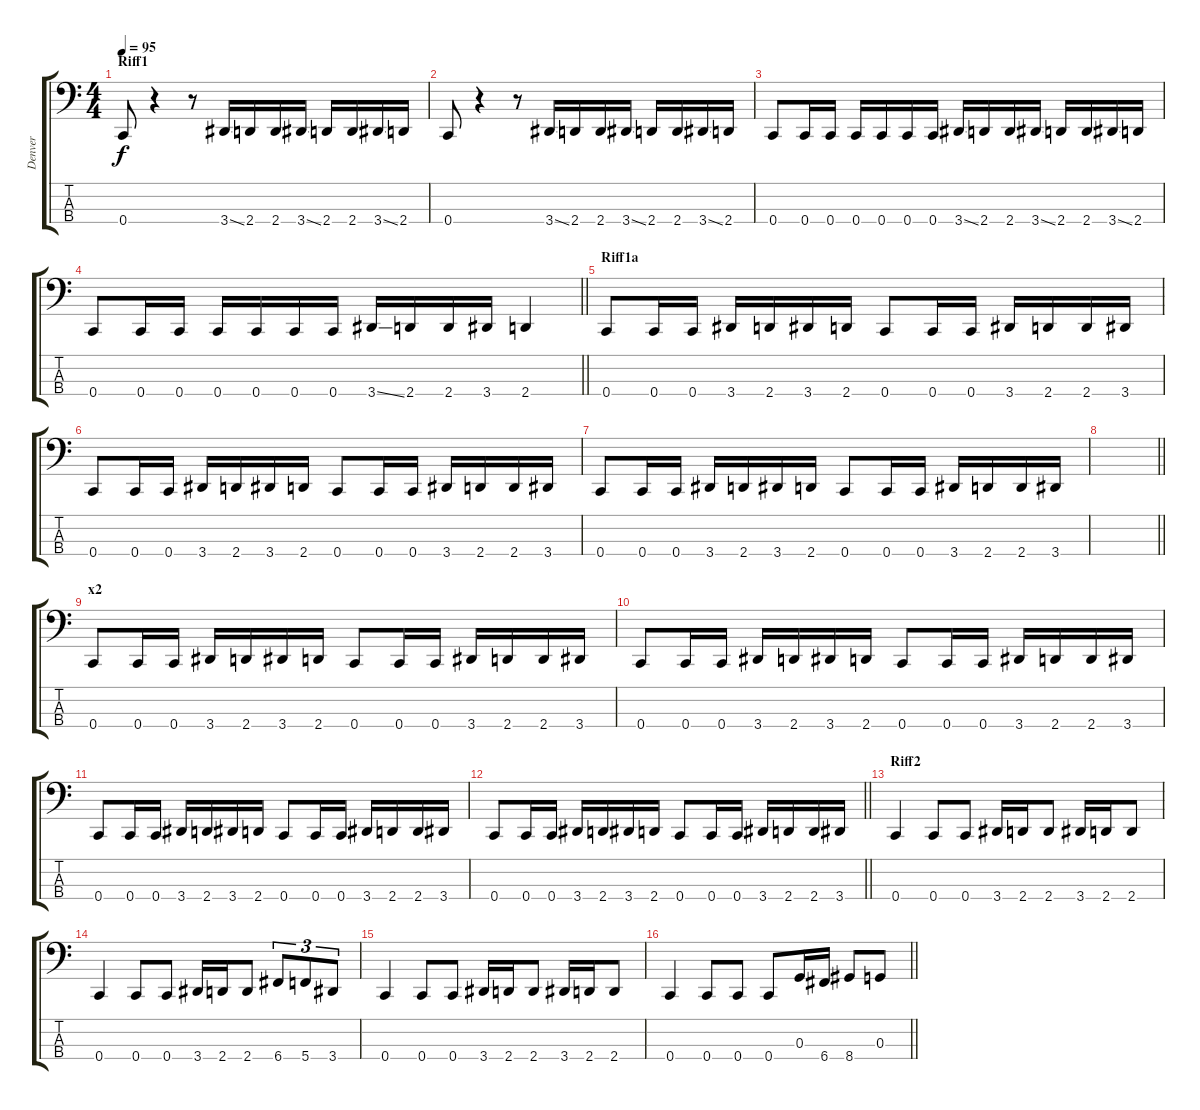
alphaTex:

\track ("Denver" "Denver") {instrument electricbasspick}
\staff {score tabs}
\tuning (F2 C2 G1 C1) {hide}
\ts (4 4)
\section ("" "Riff1")
\tempo 95
\clef f4
\ks c
0.4.8{dy f instrument electricbasspick} r.4 r.8 3.4{ss}.16 2.4.16 2.4.16 3.4{ss}.16 2.4.16 2.4.16 3.4{ss}.16 2.4.16 |
0.4.8 r.4 r.8 3.4{ss}.16 2.4.16 2.4.16 3.4{ss}.16 2.4.16 2.4.16 3.4{ss}.16 2.4.16 |
0.4.8 0.4.16 0.4.16 0.4.16 0.4.16 0.4.16 0.4.16 3.4{ss}.16 2.4.16 2.4.16 3.4{ss}.16 2.4.16 2.4.16 3.4{ss}.16 2.4.16 |
\barLineRight lightlight
0.4.8 0.4.16 0.4.16 0.4.16 0.4.16 0.4.16 0.4.16 3.4{ss}.16 2.4.16 2.4.16 3.4.16 2.4.4 |
\section ("" "Riff1a")
0.4.8 0.4.16 0.4.16 3.4.16 2.4.16 3.4.16 2.4.16 0.4.8 0.4.16 0.4.16 3.4.16 2.4.16 2.4.16 3.4.16 |
0.4.8 0.4.16 0.4.16 3.4.16 2.4.16 3.4.16 2.4.16 0.4.8 0.4.16 0.4.16 3.4.16 2.4.16 2.4.16 3.4.16 |
0.4.8 0.4.16 0.4.16 3.4.16 2.4.16 3.4.16 2.4.16 0.4.8 0.4.16 0.4.16 3.4.16 2.4.16 2.4.16 3.4.16 |
\barLineRight lightlight
|
\section ("" "x2")
0.4.8 0.4.16 0.4.16 3.4.16 2.4.16 3.4.16 2.4.16 0.4.8 0.4.16 0.4.16 3.4.16 2.4.16 2.4.16 3.4.16 |
0.4.8 0.4.16 0.4.16 3.4.16 2.4.16 3.4.16 2.4.16 0.4.8 0.4.16 0.4.16 3.4.16 2.4.16 2.4.16 3.4.16 |
0.4.8 0.4.16 0.4.16 3.4.16 2.4.16 3.4.16 2.4.16 0.4.8 0.4.16 0.4.16 3.4.16 2.4.16 2.4.16 3.4.16 |
\barLineRight lightlight
0.4.8 0.4.16 0.4.16 3.4.16 2.4.16 3.4.16 2.4.16 0.4.8 0.4.16 0.4.16 3.4.16 2.4.16 2.4.16 3.4.16 |
\section ("" "Riff2")
0.4.4 0.4.8 0.4.8 3.4.16 2.4.16 2.4.8 3.4.16 2.4.16 2.4.8 |
0.4.4 0.4.8 0.4.8 3.4.16 2.4.16 2.4.8 6.4.8{tu (3 2)} 5.4.8{tu (3 2)} 3.4.8{tu (3 2)} |
0.4.4 0.4.8 0.4.8 3.4.16 2.4.16 2.4.8 3.4.16 2.4.16 2.4.8 |
\barLineRight lightlight
0.4.4 0.4.8 0.4.8 0.4.8 0.3.16 6.4.16 8.4.8 0.3.8
